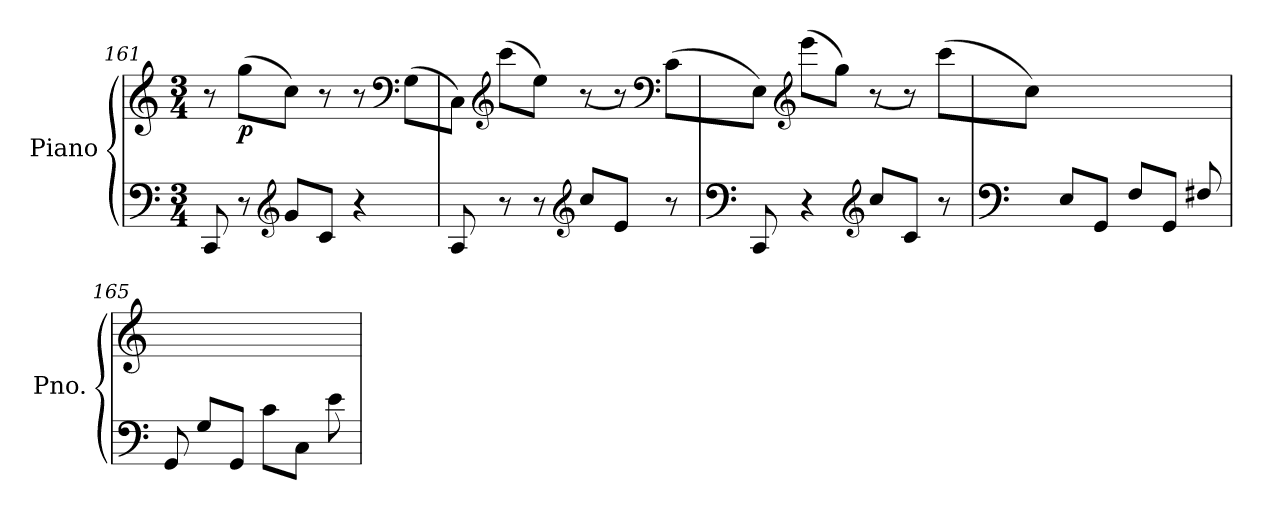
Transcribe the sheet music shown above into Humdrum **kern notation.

**kern	**kern	**dynam
*part1	*part1	*part1
*staff2	*staff1	*staff1/2
*I"Piano	*	*
*I'Pno.	*	*
*clefF4	*clefG2	*
*k[]	*k[]	*
*M3/4	*M3/4	*
=161	=161	=161
8CC/	8r	.
!	!	!LO:DY:b
8r	(>8gg\L	p
*clefG2	*	*
8g/L	8cc\J)	.
8c/J	8r	.
4r	8r	.
*	*clefF4	*
.	(>8G\L	.
=162	=162	=162
8A/	8C\J)	.
*	*clefG2	*
8r	(>8ccc\L	.
8r	8ee\J)	.
*clefG2	*	*
8cc/L	(>8r	.
8e/J	8r)	.
*	*clefF4	*
8r	(>8c\L	.
=163	=163	=163
*clefF4	*	*
8CC/	8E\J)	.
*	*clefG2	*
4r	(>8eee\L	.
.	8gg\J)	.
*clefG2	*	*
8cc/L	(>8r	.
8c/J	8r)	.
8r	(>8ccc\L	.
=164	=164	=164
*clefF4	*	*
8ryy	8cc\J)	.
8E/L	8ryy	.
8GG/J	2ryy	.
8F/L	.	.
8GG/J	.	.
8F#X/	.	.
!!LO:LB:g=z
=165	=165	=165
8GG/	2.ryy	.
8G/L	.	.
8GG/J	.	.
8c\L	.	.
8C\J	.	.
8e\L	.	.
=	=	=
*-	*-	*-
